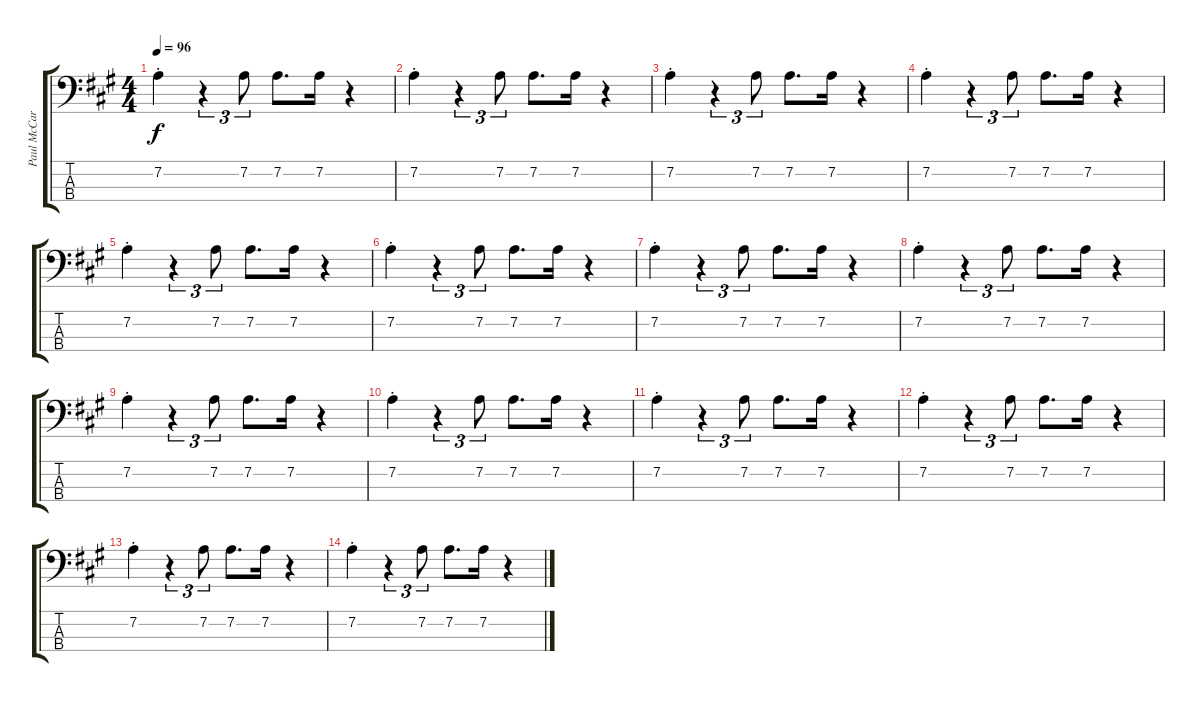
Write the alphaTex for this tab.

\track ("Paul McCartney - Bass Guitar" "Paul McCar") {instrument electricbasspick}
\staff {score tabs}
\tuning (G2 D2 A1 E1) {hide}
\ts (4 4)
\tempo 96
\clef f4
\ks a
7.2{st}.4{dy f} r.4{tu (3 2)} 7.2.8{tu (3 2)} 7.2.8{d} 7.2.16 r.4 |
7.2{st}.4 r.4{tu (3 2)} 7.2.8{tu (3 2)} 7.2.8{d} 7.2.16 r.4 |
7.2{st}.4 r.4{tu (3 2)} 7.2.8{tu (3 2)} 7.2.8{d} 7.2.16 r.4 |
7.2{st}.4 r.4{tu (3 2)} 7.2.8{tu (3 2)} 7.2.8{d} 7.2.16 r.4 |
7.2{st}.4 r.4{tu (3 2)} 7.2.8{tu (3 2)} 7.2.8{d} 7.2.16 r.4 |
7.2{st}.4 r.4{tu (3 2)} 7.2.8{tu (3 2)} 7.2.8{d} 7.2.16 r.4 |
7.2{st}.4 r.4{tu (3 2)} 7.2.8{tu (3 2)} 7.2.8{d} 7.2.16 r.4 |
7.2{st}.4 r.4{tu (3 2)} 7.2.8{tu (3 2)} 7.2.8{d} 7.2.16 r.4 |
7.2{st}.4 r.4{tu (3 2)} 7.2.8{tu (3 2)} 7.2.8{d} 7.2.16 r.4 |
7.2{st}.4 r.4{tu (3 2)} 7.2.8{tu (3 2)} 7.2.8{d} 7.2.16 r.4 |
7.2{st}.4 r.4{tu (3 2)} 7.2.8{tu (3 2)} 7.2.8{d} 7.2.16 r.4 |
7.2{st}.4 r.4{tu (3 2)} 7.2.8{tu (3 2)} 7.2.8{d} 7.2.16 r.4 |
7.2{st}.4 r.4{tu (3 2)} 7.2.8{tu (3 2)} 7.2.8{d} 7.2.16 r.4 |
7.2{st}.4 r.4{tu (3 2)} 7.2.8{tu (3 2)} 7.2.8{d} 7.2.16 r.4
